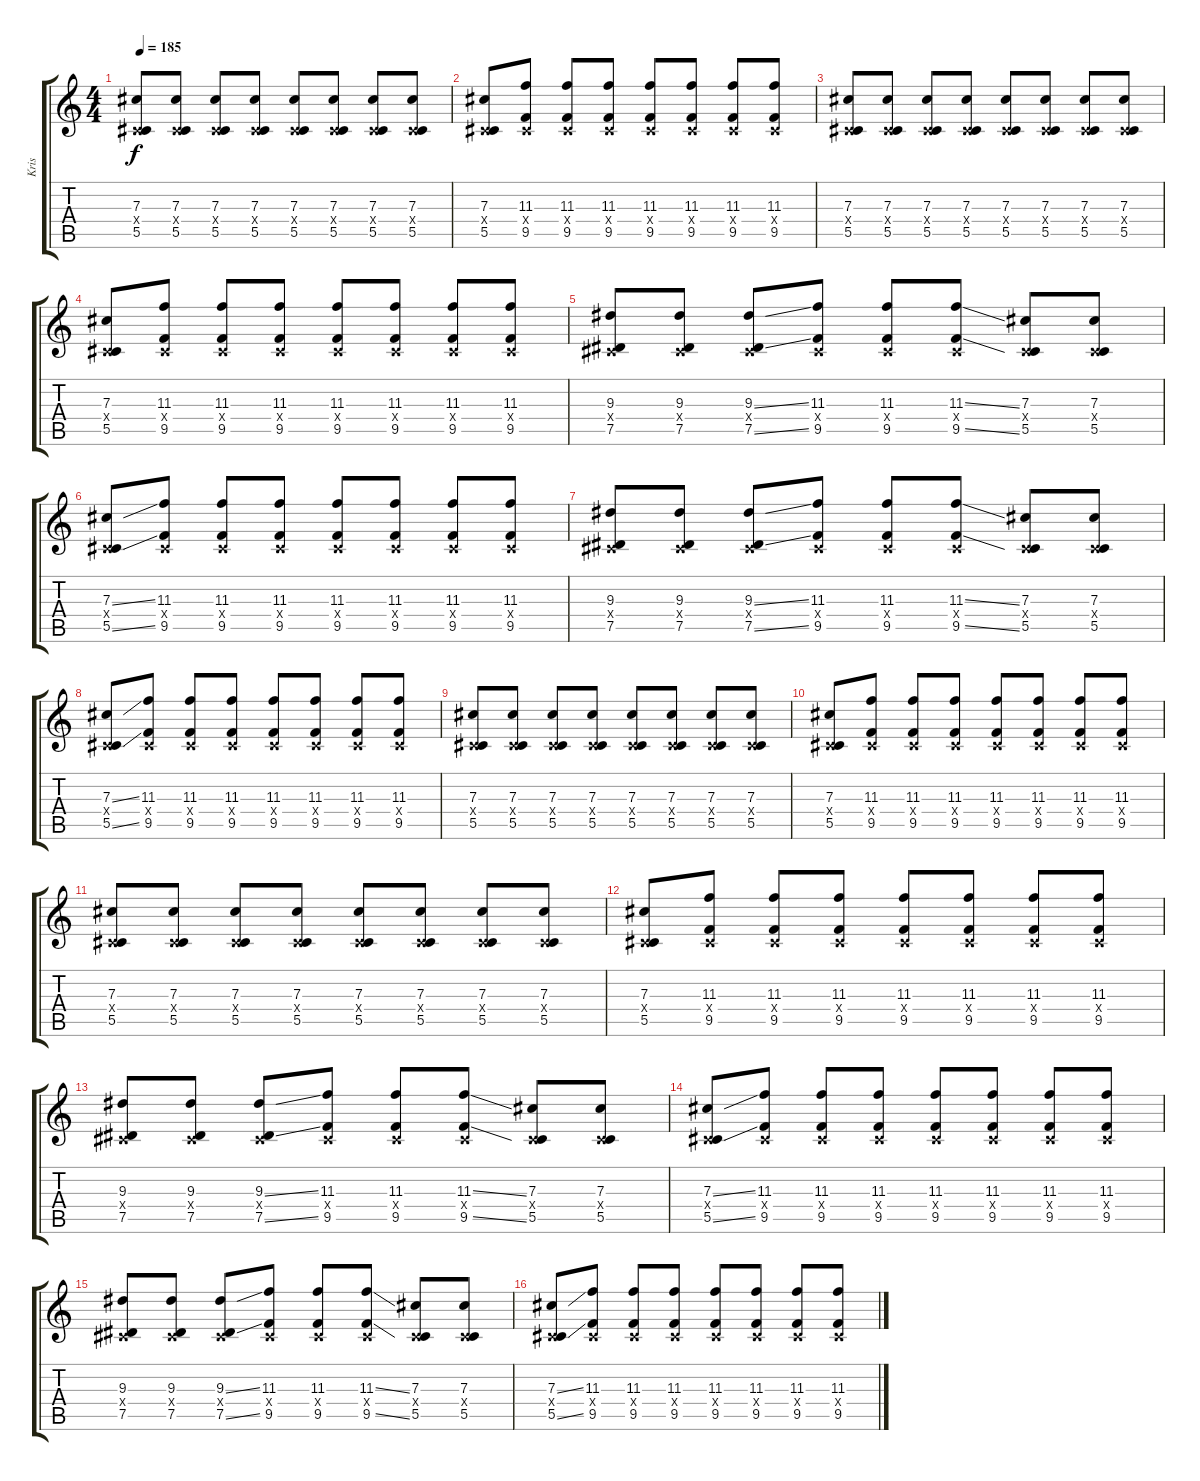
\track ("Kris" "Kris") {instrument distortionguitar}
\staff {score tabs}
\tuning (Eb4 Bb3 Gb3 Db3 Ab2 Db2) {hide}
\ts (4 4)
\tempo 185
\clef g2
\ks c
(7.3 0.4{x} 5.5).8{dy f} (7.3 0.4{x} 5.5).8 (7.3 0.4{x} 5.5).8 (7.3 0.4{x} 5.5).8 (7.3 0.4{x} 5.5).8 (7.3 0.4{x} 5.5).8 (7.3 0.4{x} 5.5).8 (7.3 0.4{x} 5.5).8 |
(7.3 0.4{x} 5.5).8 (11.3 0.4{x} 9.5).8 (11.3 0.4{x} 9.5).8 (11.3 0.4{x} 9.5).8 (11.3 0.4{x} 9.5).8 (11.3 0.4{x} 9.5).8 (11.3 0.4{x} 9.5).8 (11.3 0.4{x} 9.5).8 |
(7.3 0.4{x} 5.5).8 (7.3 0.4{x} 5.5).8 (7.3 0.4{x} 5.5).8 (7.3 0.4{x} 5.5).8 (7.3 0.4{x} 5.5).8 (7.3 0.4{x} 5.5).8 (7.3 0.4{x} 5.5).8 (7.3 0.4{x} 5.5).8 |
(7.3 0.4{x} 5.5).8 (11.3 0.4{x} 9.5).8 (11.3 0.4{x} 9.5).8 (11.3 0.4{x} 9.5).8 (11.3 0.4{x} 9.5).8 (11.3 0.4{x} 9.5).8 (11.3 0.4{x} 9.5).8 (11.3 0.4{x} 9.5).8 |
(9.3 0.4{x} 7.5).8 (9.3 0.4{x} 7.5).8 (9.3{ss} 0.4{x} 7.5{ss}).8 (11.3 0.4{x} 9.5).8 (11.3 0.4{x} 9.5).8 (11.3{ss} 0.4{x} 9.5{ss}).8 (7.3 0.4{x} 5.5).8 (7.3 0.4{x} 5.5).8 |
(7.3{ss} 0.4{x} 5.5{ss}).8 (11.3 0.4{x} 9.5).8 (11.3 0.4{x} 9.5).8 (11.3 0.4{x} 9.5).8 (11.3 0.4{x} 9.5).8 (11.3 0.4{x} 9.5).8 (11.3 0.4{x} 9.5).8 (11.3 0.4{x} 9.5).8 |
(9.3 0.4{x} 7.5).8 (9.3 0.4{x} 7.5).8 (9.3{ss} 0.4{x} 7.5{ss}).8 (11.3 0.4{x} 9.5).8 (11.3 0.4{x} 9.5).8 (11.3{ss} 0.4{x} 9.5{ss}).8 (7.3 0.4{x} 5.5).8 (7.3 0.4{x} 5.5).8 |
(7.3{ss} 0.4{x} 5.5{ss}).8 (11.3 0.4{x} 9.5).8 (11.3 0.4{x} 9.5).8 (11.3 0.4{x} 9.5).8 (11.3 0.4{x} 9.5).8 (11.3 0.4{x} 9.5).8 (11.3 0.4{x} 9.5).8 (11.3 0.4{x} 9.5).8 |
(7.3 0.4{x} 5.5).8 (7.3 0.4{x} 5.5).8 (7.3 0.4{x} 5.5).8 (7.3 0.4{x} 5.5).8 (7.3 0.4{x} 5.5).8 (7.3 0.4{x} 5.5).8 (7.3 0.4{x} 5.5).8 (7.3 0.4{x} 5.5).8 |
(7.3 0.4{x} 5.5).8 (11.3 0.4{x} 9.5).8 (11.3 0.4{x} 9.5).8 (11.3 0.4{x} 9.5).8 (11.3 0.4{x} 9.5).8 (11.3 0.4{x} 9.5).8 (11.3 0.4{x} 9.5).8 (11.3 0.4{x} 9.5).8 |
(7.3 0.4{x} 5.5).8 (7.3 0.4{x} 5.5).8 (7.3 0.4{x} 5.5).8 (7.3 0.4{x} 5.5).8 (7.3 0.4{x} 5.5).8 (7.3 0.4{x} 5.5).8 (7.3 0.4{x} 5.5).8 (7.3 0.4{x} 5.5).8 |
(7.3 0.4{x} 5.5).8 (11.3 0.4{x} 9.5).8 (11.3 0.4{x} 9.5).8 (11.3 0.4{x} 9.5).8 (11.3 0.4{x} 9.5).8 (11.3 0.4{x} 9.5).8 (11.3 0.4{x} 9.5).8 (11.3 0.4{x} 9.5).8 |
(9.3 0.4{x} 7.5).8 (9.3 0.4{x} 7.5).8 (9.3{ss} 0.4{x} 7.5{ss}).8 (11.3 0.4{x} 9.5).8 (11.3 0.4{x} 9.5).8 (11.3{ss} 0.4{x} 9.5{ss}).8 (7.3 0.4{x} 5.5).8 (7.3 0.4{x} 5.5).8 |
(7.3{ss} 0.4{x} 5.5{ss}).8 (11.3 0.4{x} 9.5).8 (11.3 0.4{x} 9.5).8 (11.3 0.4{x} 9.5).8 (11.3 0.4{x} 9.5).8 (11.3 0.4{x} 9.5).8 (11.3 0.4{x} 9.5).8 (11.3 0.4{x} 9.5).8 |
(9.3 0.4{x} 7.5).8 (9.3 0.4{x} 7.5).8 (9.3{ss} 0.4{x} 7.5{ss}).8 (11.3 0.4{x} 9.5).8 (11.3 0.4{x} 9.5).8 (11.3{ss} 0.4{x} 9.5{ss}).8 (7.3 0.4{x} 5.5).8 (7.3 0.4{x} 5.5).8 |
(7.3{ss} 0.4{x} 5.5{ss}).8 (11.3 0.4{x} 9.5).8 (11.3 0.4{x} 9.5).8 (11.3 0.4{x} 9.5).8 (11.3 0.4{x} 9.5).8 (11.3 0.4{x} 9.5).8 (11.3 0.4{x} 9.5).8 (11.3 0.4{x} 9.5).8
